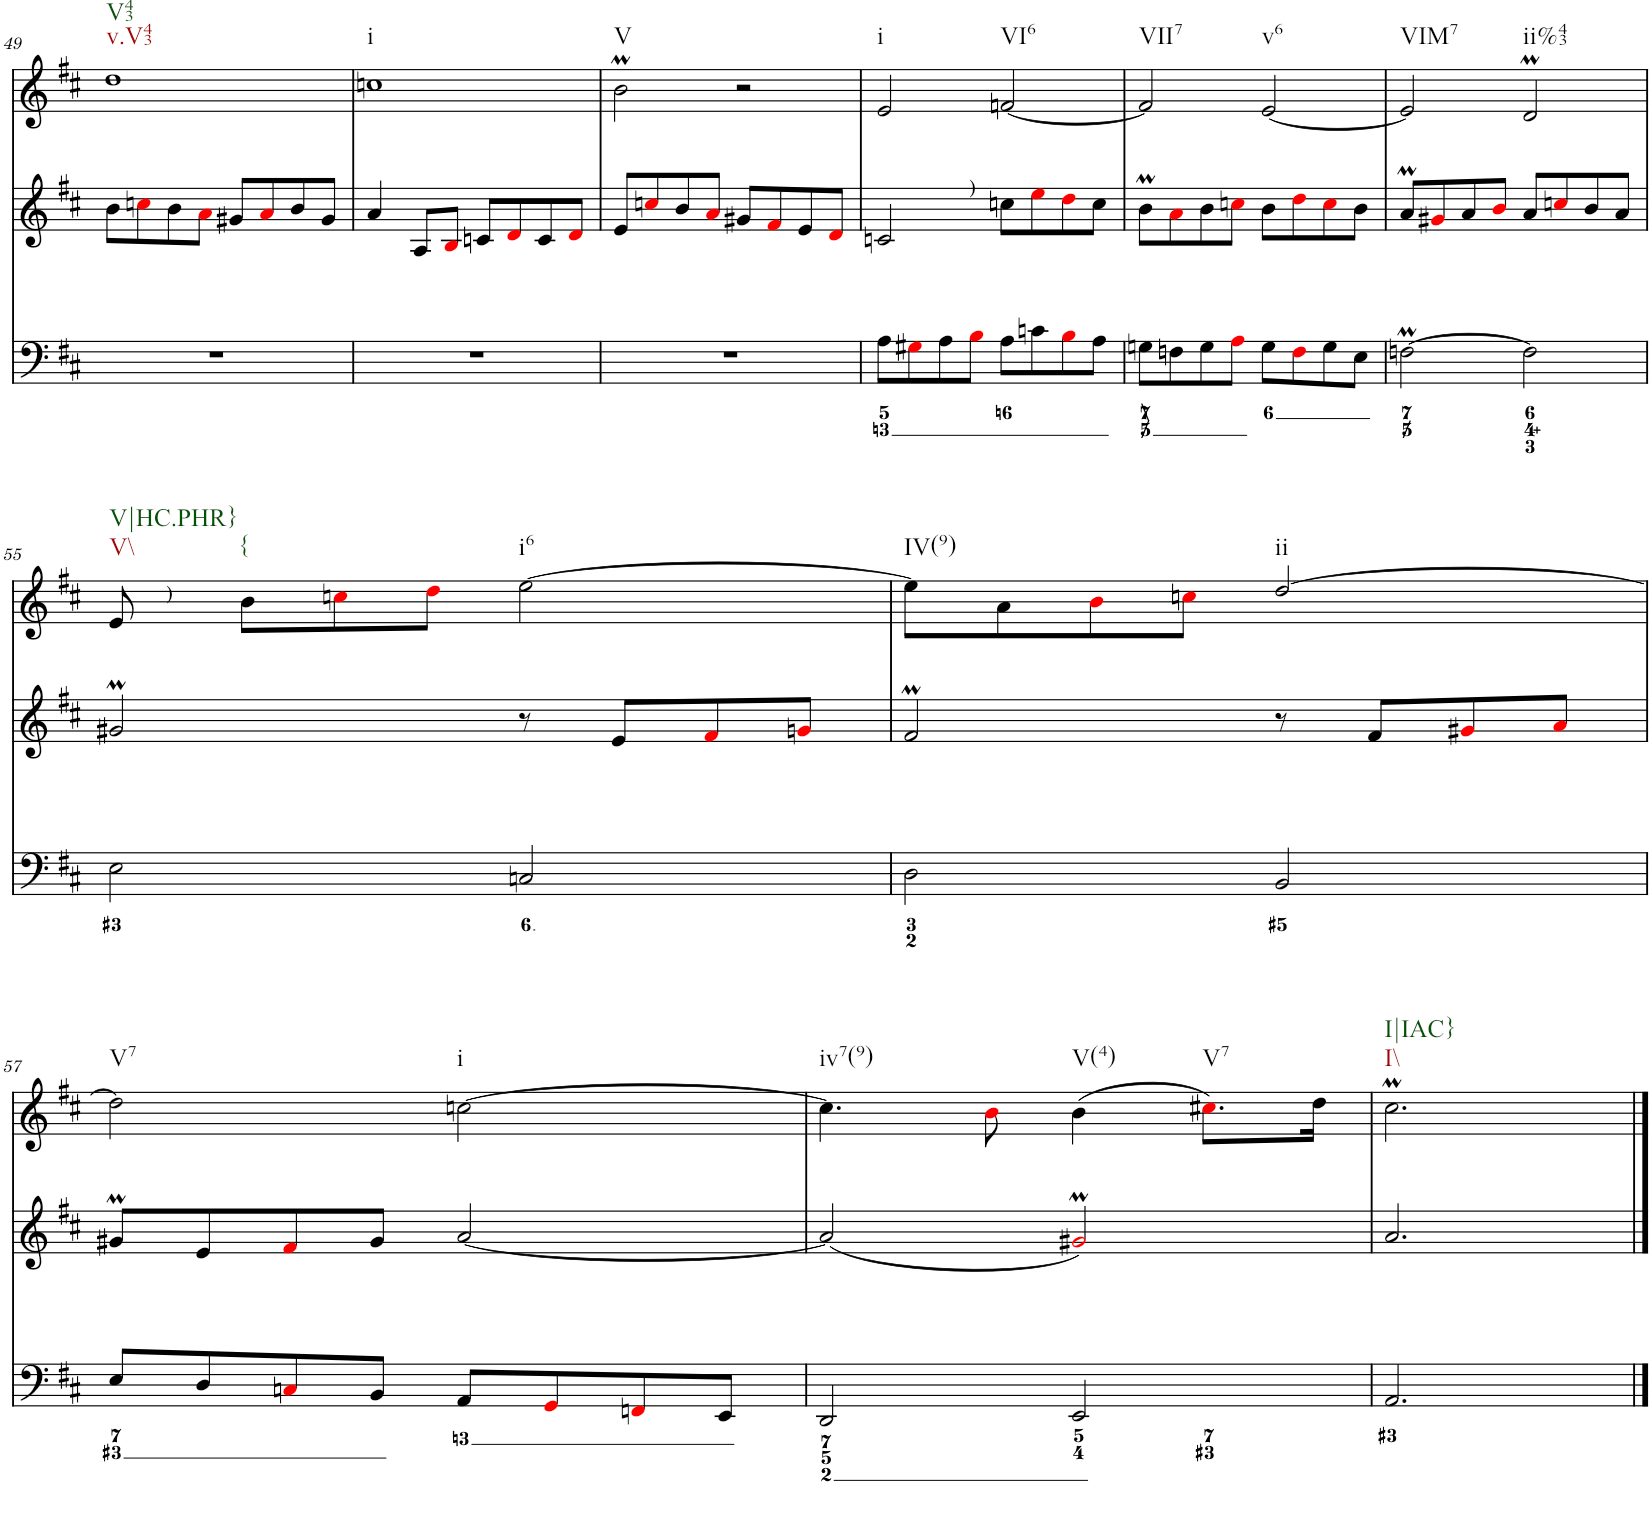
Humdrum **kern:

**kern	**kern	**kern
*part1	*part1	*part1
*staff3	*staff2	*staff1
*I"Piano	*	*
*I'Pno.	*	*
!!LO:PB:g=z
*clefF4	*clefG2	*clefG2
*k[f#c#]	*k[f#c#]	*k[f#c#]
*M2/2	*M2/2	*M2/2
=49	=49	=49
!	!	!LO:TX:b:t=v.V43
!	!	!LO:TX:b:t=V43
1r	8b\L	1dd
.	8ccni\	.
.	8b\	.
.	8ai\J	.
.	8g#X/L	.
.	8ai/	.
.	8b/	.
.	8g#/J	.
=50	=50	=50
!	!	!LO:TX:b:t=i
1r	4a/	1ccn
.	8A/L	.
.	8Bi/J	.
.	8cn/L	.
.	8di/	.
.	8c/	.
.	8di/J	.
=51	=51	=51
!	!	!LO:TX:b:t=V
1r	8e/L	2bM\
.	8ccni/	.
.	8b/	.
.	8ai/J	.
.	8g#X/L	2r
.	8f#i/	.
.	8e/	.
.	8di/J	.
=52	=52	=52
!	!	!LO:TX:b:t=i
!	!LO:TX:a:t=)	!
8A\L	2cn/	2e/
8G#Xi\	.	.
8A\	.	.
8Bi\J	.	.
!	!	!LO:TX:b:t=VI6
8A\L	8ccn\L	[2fn/
8cn\	8eei\	.
8Bi\	8ddi\	.
8A\J	8cc\J	.
=53	=53	=53
!	!	!LO:TX:b:t=VII7
8Gn\L	8bM\L	2f/]
8Fn\	8ai\	.
8G\	8b\	.
8Ai\J	8ccni\J	.
!	!	!LO:TX:b:t=v6
8G\L	8b\L	[2e/
8Fi\	8ddi\	.
8G\	8cci\	.
8E\J	8b\J	.
=54	=54	=54
!	!	!LO:TX:b:t=VIM7
[2FnM\	8aM/L	2e/]
.	8g#Xi/	.
.	8a/	.
.	8bi/J	.
!	!	!LO:TX:b:t=ii%43
2F\]	8a/L	2dM/
.	8ccni/	.
.	8b/	.
.	8a/J	.
!!LO:LB:g=z
=55	=55	=55
!	!	!LO:TX:a:t=)
!	!	!LO:TX:b:t=V\\
!	!	!LO:TX:b:t=V|HC.PHR}
2E\	2g#Xm/	8e/
!	!	!LO:TX:b:t={
.	.	8b\L
.	.	8ccni\
.	.	8ddi\J
!	!	!LO:TX:b:t=i6
2Cn/	8r	[2ee\
.	8e/L	.
.	8f#i/	.
.	8gni/J	.
=56	=56	=56
!	!	!LO:TX:b:t=IV(9)
2D\	2f#m/	8ee\L]
.	.	8a\
.	.	8bi\
.	.	8ccni\J
!	!	!LO:TX:b:t=ii
2BB/	8r	[2dd/
.	8f#/L	.
.	8g#Xi/	.
.	8ai/J	.
!!LO:LB:g=z
=57	=57	=57
!	!	!LO:TX:b:t=V7
8E/L	8g#Xm/L	2dd\]
8D/	8e/	.
8Cni/	8f#i/	.
8BB/J	8g#/J	.
!	!	!LO:TX:b:t=i
8AA/L	[2a/	[2ccn\
8GGi/	.	.
8FFni/	.	.
8EE/J	.	.
=58	=58	=58
!	!	!LO:TX:b:t=iv7(9)
2DD/	2a/]	4.cc\]
.	.	8bi\
!	!	!LO:TX:b:t=V(4)
2EE/	2g#Xmi/	(4b\
!	!	!LO:TX:b:t=V7
.	.	8.cc#Xi\L)
.	.	16dd\Jk
=58X1	=58X1	=58X1
!	!	!LO:TX:b:t=I\\
!	!	!LO:TX:b:t=I|IAC}
2.AA/	2.a/	2.cc#m\
==	==	==
*-	*-	*-
